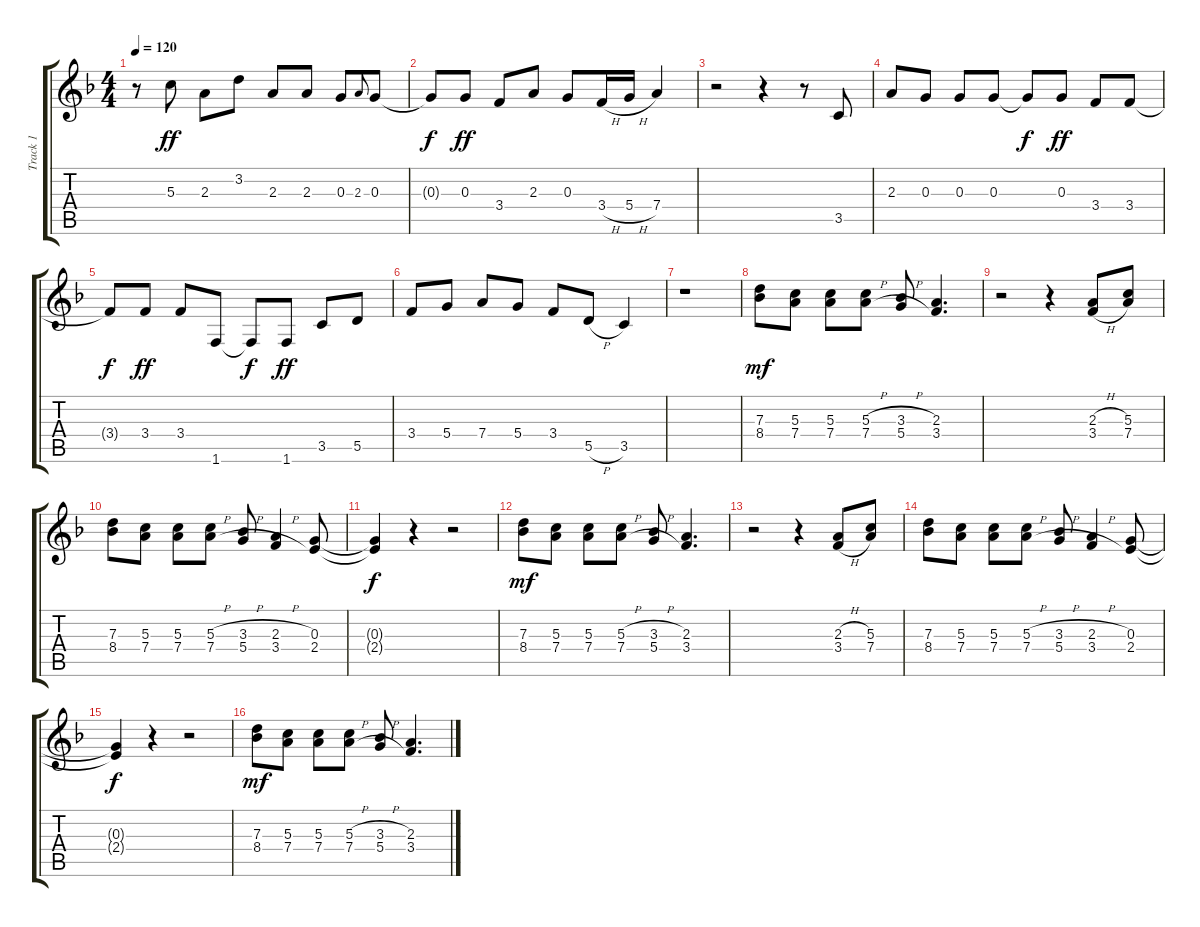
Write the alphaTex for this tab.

\track ("Track 1" "Track 1") {instrument electricguitarjazz}
\staff {score tabs}
\tuning (E4 B3 G3 D3 A2 E2) {hide}
\ts (4 4)
\tempo 120
\clef g2
\ks f
r.8{dy ff} 5.3.8 2.3.8 3.2.8 2.3.8 2.3.8 0.3.8 2.3.8{gr onbeat} 0.3.8 |
0.3{t}.8{dy f} 0.3.8{dy ff} 3.4.8 2.3.8 0.3.8 3.4{h}.16 5.4{h}.16 7.4.4 |
r.2 r.4 r.8 3.5.8 |
2.3.8 0.3.8 0.3.8 0.3.8 0.3{t}.8{dy f} 0.3.8{dy ff} 3.4.8 3.4.8 |
3.4{t}.8{dy f} 3.4.8{dy ff} 3.4.8 1.6.8 1.6{t}.8{dy f} 1.6.8{dy ff} 3.5.8 5.5.8 |
3.4.8 5.4.8 7.4.8 5.4.8 3.4.8 5.5{h}.8 3.5.4 |
r.1 |
(7.3 8.4).8{dy mf} (5.3 7.4).8 (5.3 7.4).8 (5.3{h} 7.4{h}).8 (3.3{h} 5.4{h}).8 (2.3 3.4).4{d} |
r.2 r.4 (2.3{h} 3.4{h}).8 (5.3 7.4).8 |
(7.3 8.4).8 (5.3 7.4).8 (5.3 7.4).8 (5.3{h} 7.4{h}).8 (3.3{h} 5.4{h}).8 (2.3{h} 3.4{h}).4 (0.3 2.4).8 |
(0.3{t} 2.4{t}).4{dy f} r.4 r.2 |
(7.3 8.4).8{dy mf} (5.3 7.4).8 (5.3 7.4).8 (5.3{h} 7.4{h}).8 (3.3{h} 5.4{h}).8 (2.3 3.4).4{d} |
r.2 r.4 (2.3{h} 3.4{h}).8 (5.3 7.4).8 |
(7.3 8.4).8 (5.3 7.4).8 (5.3 7.4).8 (5.3{h} 7.4{h}).8 (3.3{h} 5.4{h}).8 (2.3{h} 3.4{h}).4 (0.3 2.4).8 |
(0.3{t} 2.4{t}).4{dy f} r.4 r.2 |
(7.3 8.4).8{dy mf} (5.3 7.4).8 (5.3 7.4).8 (5.3{h} 7.4{h}).8 (3.3{h} 5.4{h}).8 (2.3 3.4).4{d}
